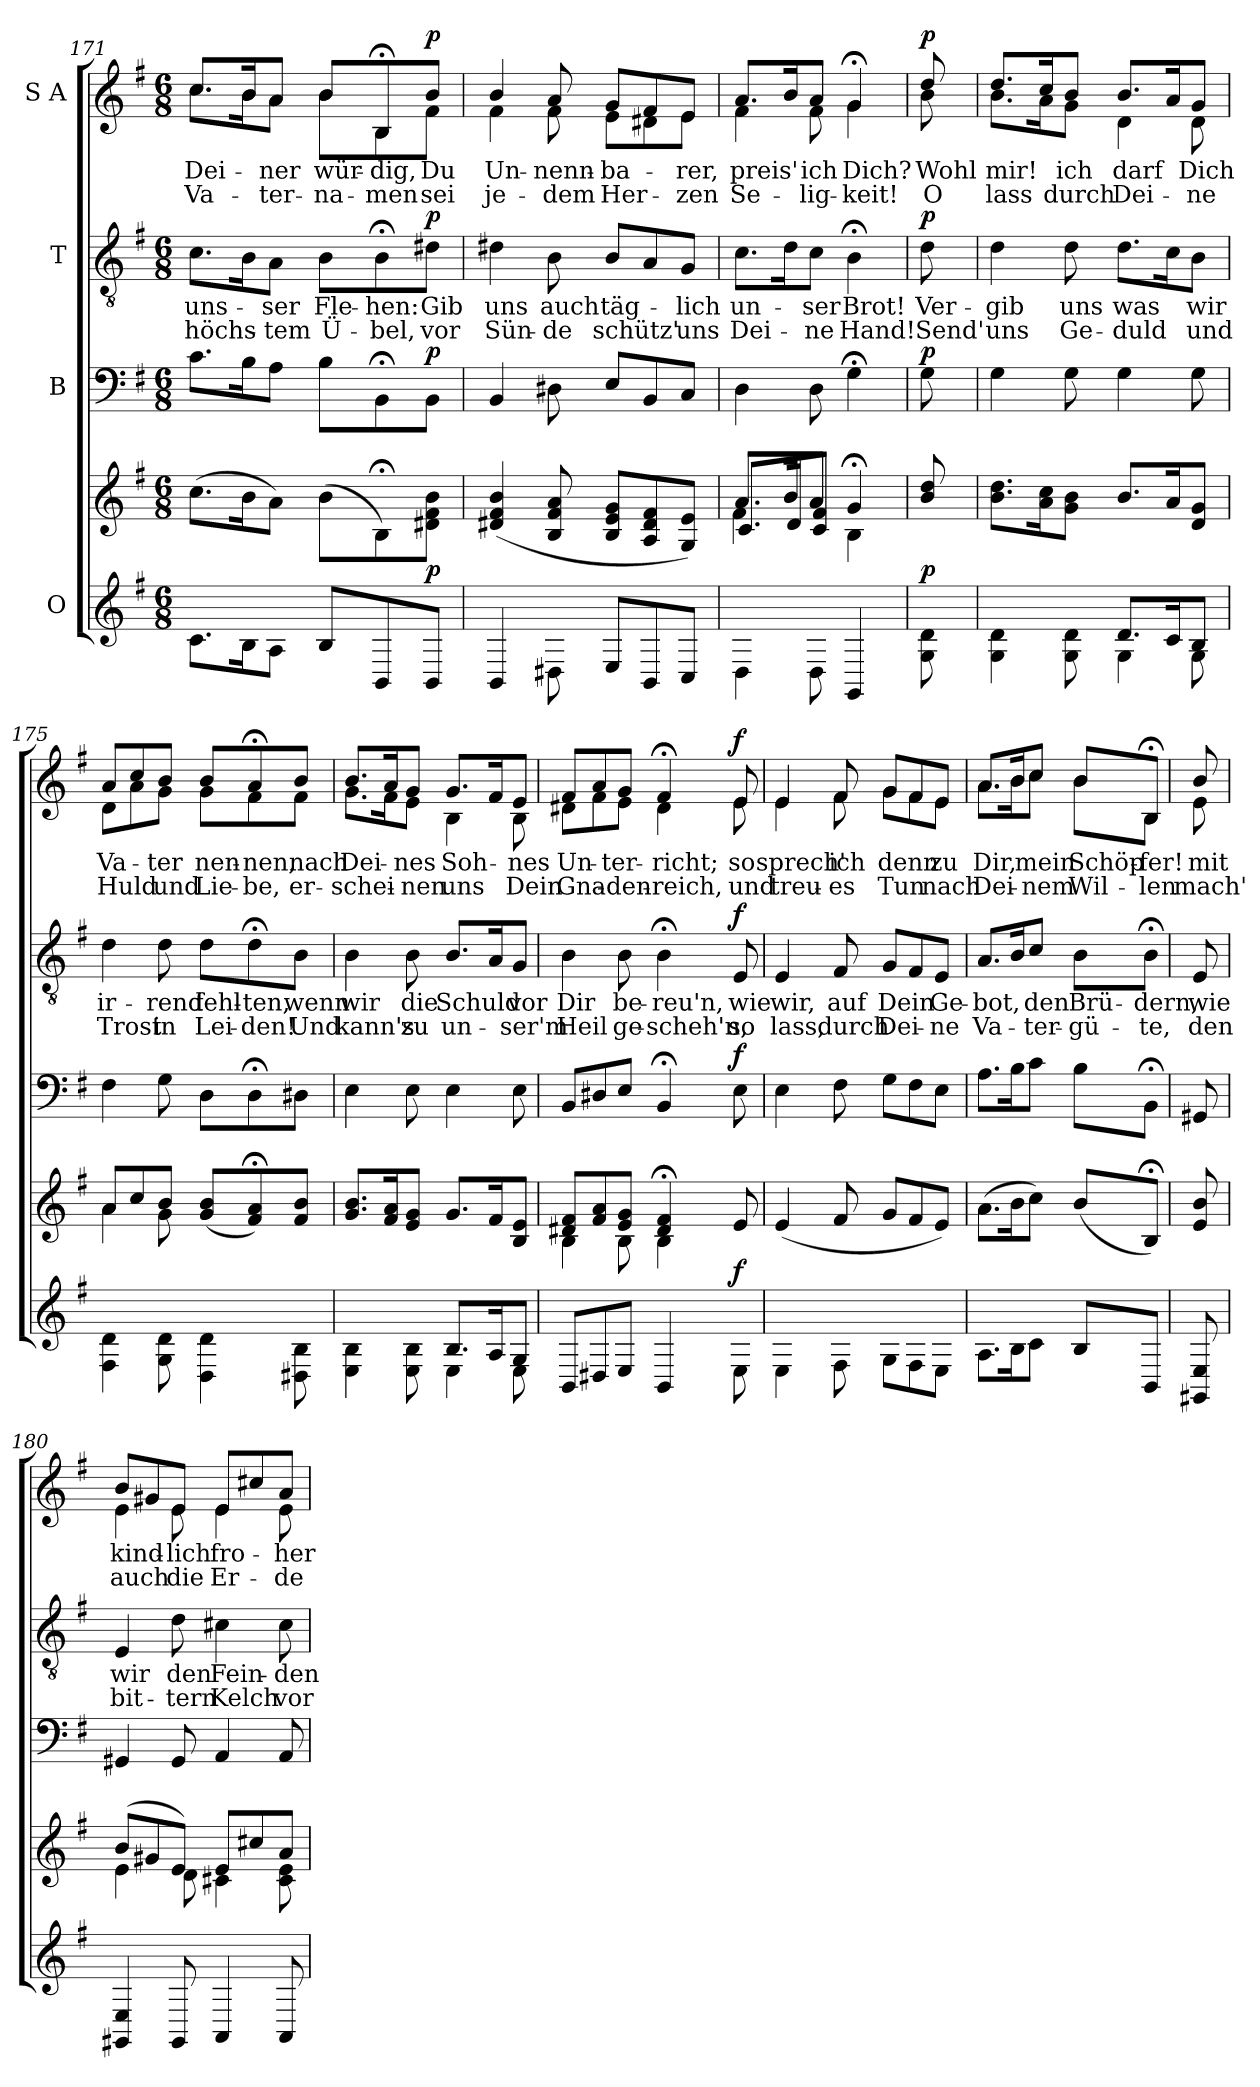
**kern	**kern	**dynam	**kern	**dynam	**kern	**text	**text	**dynam	**kern	**text	**text	**dynam
*part4	*part4	*part4	*part3	*part3	*part2	*part2	*part2	*part2	*part1	*part1	*part1	*part1
*staff5	*staff4	*staff4/5	*staff3	*staff3	*staff2	*staff2	*staff2	*staff2	*staff1	*staff1	*staff1	*staff1
*I"O	*	*	*I"B	*	*I"T	*	*	*	*I"S A	*	*	*
*clefG2	*clefG2	*	*clefF4	*	*clefGv2	*	*	*	*clefG2	*	*	*
*k[f#]	*k[f#]	*	*k[f#]	*	*k[f#]	*	*	*	*k[f#]	*	*	*
*M6/8	*M6/8	*	*M6/8	*	*M6/8	*	*	*	*M6/8	*	*	*
=171	=171	=171	=171	=171	=171	=171	=171	=171	=171	=171	=171	=171
!	!	!	!	!	!	!LO:LY:b	!LO:LY:b	!	!	!LO:LY:b	!LO:LY:b	!
*	*	*	*	*	*	*	*	*	*^	*	*	*
8.c\L	(>8.cc\L	.	8.c\L	.	8.c\L	uns-	höchs-	.	8.cc/L	8.cc\L	Dei-	Va-	.
16B\K	16b\K	.	16B\K	.	16B\K	.	.	.	16b/K	16b\K	.	.	.
!	!	!	!	!	!	!LO:LY:b	!LO:LY:b	!	!	!	!LO:LY:b	!LO:LY:b	!
8A\J	8a\J)	.	8A\J	.	8A\J	-ser	-tem	.	8a/J	8a\J	-ner	-ter-	.
!	!	!	!	!	!	!LO:LY:b	!LO:LY:b	!	!	!	!LO:LY:b	!LO:LY:b	!
8B/L	(>8b\L	.	8B\L	.	8B\L	Fle-	Ü-	.	8b/L	8b\L	wür-	-na-	.
!	!	!	!	!	!	!LO:LY:b	!LO:LY:b	!	!	!	!LO:LY:b	!LO:LY:b	!
8BB/	8B;<\)	.	8BB;<\	.	8B;<\	-hen:	-bel,	.	8B;</	8B\	-dig,	-men	.
!	!	!LO:DY:a=2	!	!LO:DY:a	!	!LO:LY:b	!LO:LY:b	!LO:DY:a	!	!	!LO:LY:b	!LO:LY:b	!LO:DY:a
8BB/J	8d#X\ 8f#\ 8b\J	p	8BB\J	p	8d#X\J	Gib	vor	p	8b/J	8f#\J	Du	sei	p
=172	=172	=172	=172	=172	=172	=172	=172	=172	=172	=172	=172	=172	=172
!	!	!	!	!	!	!LO:LY:b	!LO:LY:b	!	!	!	!LO:LY:b	!LO:LY:b	!
4BB/	(<4d#X/ 4f#/ 4b/	.	4BB/	.	4d#X\	uns	Sün-	.	4b/	4f#\	Un-	je-	.
!	!	!	!	!	!	!LO:LY:b	!LO:LY:b	!	!	!	!LO:LY:b	!LO:LY:b	!
8D#X\	8B/ 8f#/ 8a/	.	8D#X\	.	8B\	auch	-de	.	8a/	8f#\	-nenn-	-dem	.
!	!	!	!	!	!	!LO:LY:b	!LO:LY:b	!	!	!	!LO:LY:b	!LO:LY:b	!
8E/L	8B/ 8e/ 8g/L	.	8E/L	.	8B/L	täg-	schütz'	.	8g/L	8e\L	-ba-	Her-	.
8BB/	8A/ 8d#/ 8f#/	.	8BB/	.	8A/	.	.	.	8f#/	8d#X\	.	.	.
!	!	!	!	!	!	!LO:LY:b	!LO:LY:b	!	!	!	!LO:LY:b	!LO:LY:b	!
8C/J	8G/ 8e/J)	.	8C/J	.	8G/J	-lich	uns	.	8e/J	8e\J	-rer,	-zen	.
=173	=173	=173	=173	=173	=173	=173	=173	=173	=173	=173	=173	=173	=173
*	*^	*	*	*	*	*	*	*	*	*	*	*	*
*	*	*^	*	*	*	*	*	*	*	*	*	*	*	*
!	!	!	!	!	!	!	!	!LO:LY:b	!LO:LY:b	!	!	!	!LO:LY:b	!LO:LY:b	!
4D\	8.a/L	8.c/L	4f#\	.	4D\	.	8.c\L	un-	Dei-	.	8.a/L	4f#\	preis'	Se-	.
.	16b/K	16d/K	.	.	.	.	16d\K	.	.	.	16b/K	.	.	.	.
!	!	!	!	!	!	!	!	!LO:LY:b	!LO:LY:b	!	!	!	!LO:LY:b	!LO:LY:b	!
8D\	8a/J	8c/ 8f#/J	4.ryy	.	8D\	.	8c\J	-ser	-ne	.	8a/J	8f#\	ich	-lig-	.
!	!	!	!	!	!	!	!	!LO:LY:b	!LO:LY:b	!	!	!	!LO:LY:b	!LO:LY:b	!
4GG/	4g;</	4B\	.	.	4G;<\	.	4B;<\	Brot!	Hand!	.	4g;</	4g\	Dich?	-keit!	.
*	*	*v	*v	*	*	*	*	*	*	*	*	*	*	*	*
!!LO:LB:g=z	!!
=173X11	=173X11	=173X11	=173X11	=173X11	=173X11	=173X11	=173X11	=173X11	=173X11	=173X11	=173X11	=173X11	=173X11	=173X11
!	!	!	!LO:DY:a=2	!	!LO:DY:a	!	!LO:LY:b	!LO:LY:b	!LO:DY:a	!	!	!LO:LY:b	!LO:LY:b	!LO:DY:a
*	*v	*v	*	*	*	*	*	*	*	*	*	*	*	*
8G\ 8d\	8b/ 8dd/	p	8G\	p	8d\	Ver-	Send'	p	8dd/	8b\	Wohl	O	p
=174	=174	=174	=174	=174	=174	=174	=174	=174	=174	=174	=174	=174	=174
*^	*	*	*	*	*	*	*	*	*	*	*	*	*
!	!	!	!	!	!	!	!LO:LY:b	!LO:LY:b	!	!	!	!LO:LY:b	!LO:LY:b	!
4G\ 4d\	4.ryy	8.b\ 8.dd\L	.	4G\	.	4d\	-gib	uns	.	8.dd/L	8.b\L	mir!	lass	.
.	.	16a\ 16cc\K	.	.	.	.	.	.	.	16cc/K	16a\K	.	.	.
!	!	!	!	!	!	!	!LO:LY:b	!LO:LY:b	!	!	!	!LO:LY:b	!LO:LY:b	!
8G\ 8d\	.	8g\ 8b\J	.	8G\	.	8d\	uns	Ge-	.	8b/J	8g\J	ich	durch	.
!	!	!	!	!	!	!	!LO:LY:b	!LO:LY:b	!	!	!	!LO:LY:b	!LO:LY:b	!
8.d/L	4G\	8.b/L	.	4G\	.	8.d\L	was	-duld	.	8.b/L	4d\	darf	Dei-	.
16c/K	.	16a/K	.	.	.	16c\K	.	.	.	16a/K	.	.	.	.
!	!	!	!	!	!	!	!LO:LY:b	!LO:LY:b	!	!	!	!LO:LY:b	!LO:LY:b	!
8B/J	8G\	8d/ 8g/J	.	8G\	.	8B\J	wir	und	.	8g/J	8d\	Dich	-ne	.
=175	=175	=175	=175	=175	=175	=175	=175	=175	=175	=175	=175	=175	=175	=175
*	*	*^	*	*	*	*	*	*	*	*	*	*	*	*
!	!	!	!	!	!	!	!	!LO:LY:b	!LO:LY:b	!	!	!	!LO:LY:b	!LO:LY:b	!
*v	*v	*	*	*	*	*	*	*	*	*	*	*	*	*	*
4F#\ 4d\	8a/L	4a\	.	4F#\	.	4d\	ir-	Trost	.	8a/L	8d\L	Va-	Huld	.
.	8cc/	.	.	.	.	.	.	.	.	8cc/	8a\	.	.	.
!	!	!	!	!	!	!	!LO:LY:b	!LO:LY:b	!	!	!	!LO:LY:b	!LO:LY:b	!
8G\ 8d\	8b/J	8g\	.	8G\	.	8d\	-rend	in	.	8b/J	8g\J	-ter	und	.
!	!	!	!	!	!	!	!LO:LY:b	!LO:LY:b	!	!	!	!LO:LY:b	!LO:LY:b	!
4D\ 4d\	(>8g/ 8b/L	4.ryy	.	8D\L	.	8d\L	fehl-	Lei-	.	8b/L	8g\L	nen-	Lie-	.
!	!	!	!	!	!	!	!LO:LY:b	!LO:LY:b	!	!	!	!LO:LY:b	!LO:LY:b	!
.	8f#;</ 8a;</)	.	.	8D;<\	.	8d;<\	-ten,	-den!	.	8a;</	8f#\	-nen,	-be,	.
!	!	!	!	!	!	!	!LO:LY:b	!LO:LY:b	!	!	!	!LO:LY:b	!LO:LY:b	!
8D#X\ 8B\	8f#/ 8b/J	.	.	8D#X\J	.	8B\J	wenn	Und	.	8b/J	8f#\J	nach	er-	.
*	*v	*v	*	*	*	*	*	*	*	*	*	*	*	*
=176	=176	=176	=176	=176	=176	=176	=176	=176	=176	=176	=176	=176	=176
*^	*	*	*	*	*	*	*	*	*	*	*	*	*
!	!	!	!	!	!	!	!LO:LY:b	!LO:LY:b	!	!	!	!LO:LY:b	!LO:LY:b	!
4E\ 4B\	4.ryy	8.g/ 8.b/L	.	4E\	.	4B\	wir	kann's	.	8.b/L	8.g\L	Dei-	-schei-	.
.	.	16f#/ 16a/K	.	.	.	.	.	.	.	16a/K	16f#\K	.	.	.
!	!	!	!	!	!	!	!LO:LY:b	!LO:LY:b	!	!	!	!LO:LY:b	!LO:LY:b	!
8E\ 8B\	.	8e/ 8g/J	.	8E\	.	8B\	die	zu	.	8g/J	8e\J	-nes	-nen	.
!	!	!	!	!	!	!	!LO:LY:b	!LO:LY:b	!	!	!	!LO:LY:b	!LO:LY:b	!
8.B/L	4E\	8.g/L	.	4E\	.	8.B/L	Schuld	un-	.	8.g/L	4B\	Soh-	uns	.
16A/K	.	16f#/K	.	.	.	16A/K	.	.	.	16f#/K	.	.	.	.
!	!	!	!	!	!	!	!LO:LY:b	!LO:LY:b	!	!	!	!LO:LY:b	!LO:LY:b	!
8G/J	8E\	8B/ 8e/J	.	8E\	.	8G/J	vor	-ser'm	.	8e/J	8B\	nes	Dein	.
!!LO:PB:g=z	!!
=177	=177	=177	=177	=177	=177	=177	=177	=177	=177	=177	=177	=177	=177	=177
*	*	*^	*	*	*	*	*	*	*	*	*	*	*	*
!	!	!	!	!	!	!	!	!LO:LY:b	!LO:LY:b	!	!	!	!LO:LY:b	!LO:LY:b	!
*v	*v	*	*	*	*	*	*	*	*	*	*	*	*	*	*
8BB/L	8d#X/ 8f#/L	4B\	.	8BB/L	.	4B\	Dir	Heil	.	8f#/L	8d#X\L	Un-	Gna-	.
8D#X/	8f#/ 8a/	.	.	8D#X/	.	.	.	.	.	8a/	8f#\	.	.	.
!	!	!	!	!	!	!	!LO:LY:b	!LO:LY:b	!	!	!	!LO:LY:b	!LO:LY:b	!
8E/J	8e/ 8g/J	8B\	.	8E/J	.	8B\	be-	ge-	.	8g/J	8e\J	-ter-	-den-	.
!	!	!	!	!	!	!	!LO:LY:b	!LO:LY:b	!	!	!	!LO:LY:b	!LO:LY:b	!
4BB/	4d#/;< 4f#/;<	4B\	.	4BB;</	.	4B;<\	-reu'n,	-scheh'n,	.	4f#;</	4d#\	-richt;	-reich,	.
!	!	!	!LO:DY:a=2	!	!LO:DY:a	!	!LO:LY:b	!LO:LY:b	!LO:DY:a	!	!	!LO:LY:b	!LO:LY:b	!LO:DY:a
8E\	8e/	8ryy	f	8E\	f	8E/	wie	so	f	8e/	8e\	so	und	f
=178	=178	=178	=178	=178	=178	=178	=178	=178	=178	=178	=178	=178	=178	=178
!	!	!	!	!	!	!	!LO:LY:b	!LO:LY:b	!	!	!	!LO:LY:b	!LO:LY:b	!
*	*v	*v	*	*	*	*	*	*	*	*	*	*	*	*
4E\	(<4e/	.	4E\	.	4E/	wir,	lass,	.	4e/	4e\	sprech'	treu-	.
!	!	!	!	!	!	!LO:LY:b	!LO:LY:b	!	!	!	!LO:LY:b	!LO:LY:b	!
8F#\	8f#/	.	8F#\	.	8F#/	auf	durch	.	8f#/	8f#\	ich	-es	.
!	!	!	!	!	!	!LO:LY:b	!LO:LY:b	!	!	!	!LO:LY:b	!LO:LY:b	!
8G\L	8g/L	.	8G\L	.	8G/L	Dein	Dei-	.	8g/L	8g\L	denn	Tun	.
8F#\	8f#/	.	8F#\	.	8F#/	.	.	.	8f#/	8f#\	.	.	.
!	!	!	!	!	!	!LO:LY:b	!LO:LY:b	!	!	!	!LO:LY:b	!LO:LY:b	!
8E\J	8e/J)	.	8E\J	.	8E/J	Ge-	-ne	.	8e/J	8e\J	zu	nach	.
=179	=179	=179	=179	=179	=179	=179	=179	=179	=179	=179	=179	=179	=179
!	!	!	!	!	!	!LO:LY:b	!LO:LY:b	!	!	!	!LO:LY:b	!LO:LY:b	!
8.A\L	(>8.a\L	.	8.A\L	.	8.A/L	-bot,	Va-	.	8.a/L	8.a\L	Dir,	Dei-	.
16B\K	16b\K	.	16B\K	.	16B/K	.	.	.	16b/K	16b\K	.	.	.
!	!	!	!	!	!	!LO:LY:b	!LO:LY:b	!	!	!	!LO:LY:b	!LO:LY:b	!
8c\J	8cc\J)	.	8c\J	.	8c/J	den	-ter-	.	8cc/J	8cc\J	mein	-nem	.
!	!	!	!	!	!	!LO:LY:b	!LO:LY:b	!	!	!	!LO:LY:b	!LO:LY:b	!
8B/L	(>8b/L	.	8B\L	.	8B\L	Brü-	-gü-	.	8b/L	8b\L	Schöp-	Wil-	.
!	!	!	!	!	!	!LO:LY:b	!LO:LY:b	!	!	!	!LO:LY:b	!LO:LY:b	!
8BB/J	8B;</J)	.	8BB;<\J	.	8B;<\J	-dern,	-te,	.	8B;</J	8B\J	-fer!	-len	.
!!LO:LB:g=z	!!
=179X12	=179X12	=179X12	=179X12	=179X12	=179X12	=179X12	=179X12	=179X12	=179X12	=179X12	=179X12	=179X12	=179X12
!	!	!	!	!	!	!LO:LY:b	!LO:LY:b	!	!	!	!LO:LY:b	!LO:LY:b	!
8GG#X/ 8E/	8e/ 8b/	.	8GG#X/	.	8E/	wie	den	.	8b/	8e\	mit	mach'	.
=180	=180	=180	=180	=180	=180	=180	=180	=180	=180	=180	=180	=180	=180
*	*^	*	*	*	*	*	*	*	*	*	*	*	*
!	!	!	!	!	!	!	!LO:LY:b	!LO:LY:b	!	!	!	!LO:LY:b	!LO:LY:b	!
4GG#X/ 4E/	(>8b/L	4e\	.	4GG#X/	.	4E/	wir	bit-	.	8b/L	4e\	kind-	auch	.
.	8g#X/	.	.	.	.	.	.	.	.	8g#X/	.	.	.	.
!	!	!	!	!	!	!	!LO:LY:b	!LO:LY:b	!	!	!	!LO:LY:b	!LO:LY:b	!
8GG#/	8e/J)	8d\	.	8GG#/	.	8d\	den	-tern	.	8e/J	8e\	lich	die	.
!	!	!	!	!	!	!	!LO:LY:b	!LO:LY:b	!	!	!	!LO:LY:b	!LO:LY:b	!
4AA/	8e/L	4c#X\	.	4AA/	.	4c#X\	Fein-	Kelch	.	8e/L	4e\	fro-	Er-	.
.	8cc#X/	.	.	.	.	.	.	.	.	8cc#X/	.	.	.	.
!	!	!	!	!	!	!	!LO:LY:b	!LO:LY:b	!	!	!	!LO:LY:b	!LO:LY:b	!
8AA/	8a/J	8c#\ 8e\	.	8AA/	.	8c#\	-den	vor-	.	8a/J	8e\	-her	de	.
*	*v	*v	*	*	*	*	*	*	*	*v	*v	*	*	*
=	=	=	=	=	=	=	=	=	=	=	=	=
*-	*-	*-	*-	*-	*-	*-	*-	*-	*-	*-	*-	*-
